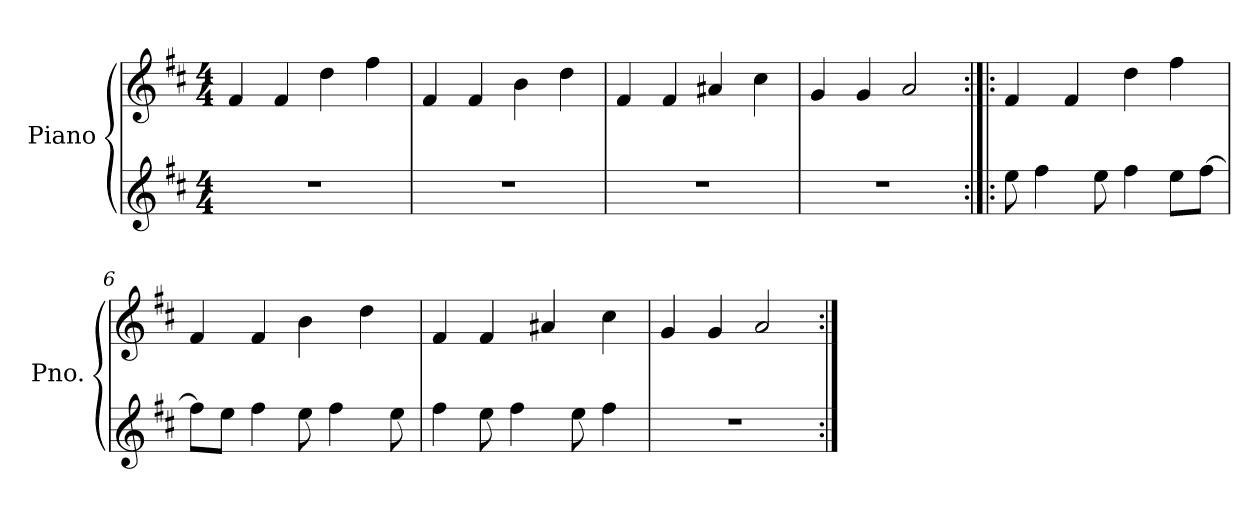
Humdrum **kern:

**kern	**kern
*part1	*part1
*staff2	*staff1
*I"Piano	*
*I'Pno.	*
*clefG2	*clefG2
*k[f#c#]	*k[f#c#]
*M4/4	*M4/4
*MM160	*MM160
=1	=1
1r	4f#/
.	4f#/
.	4dd\
.	4ff#\
=2	=2
1r	4f#/
.	4f#/
.	4b\
.	4dd\
=3	=3
1r	4f#/
.	4f#/
.	4a#X/
.	4cc#\
=4	=4
1r	4g/
.	4g/
.	2a/
=5:|!|:	=5:|!|:
8ee\	4f#/
4ff#\	.
.	4f#/
8ee\	.
4ff#\	4dd\
8ee\L	4ff#\
[8ff#\J	.
=6	=6
8ff#\L]	4f#/
8ee\J	.
4ff#\	4f#/
8ee\	4b\
4ff#\	.
.	4dd\
8ee\	.
!!LO:LB:g=z
=7	=7
4ff#\	4f#/
8ee\	4f#/
4ff#\	.
.	4a#X/
8ee\	.
4ff#\	4cc#\
=8	=8
1r	4g/
.	4g/
.	2a/
=:|!	=:|!
*-	*-
